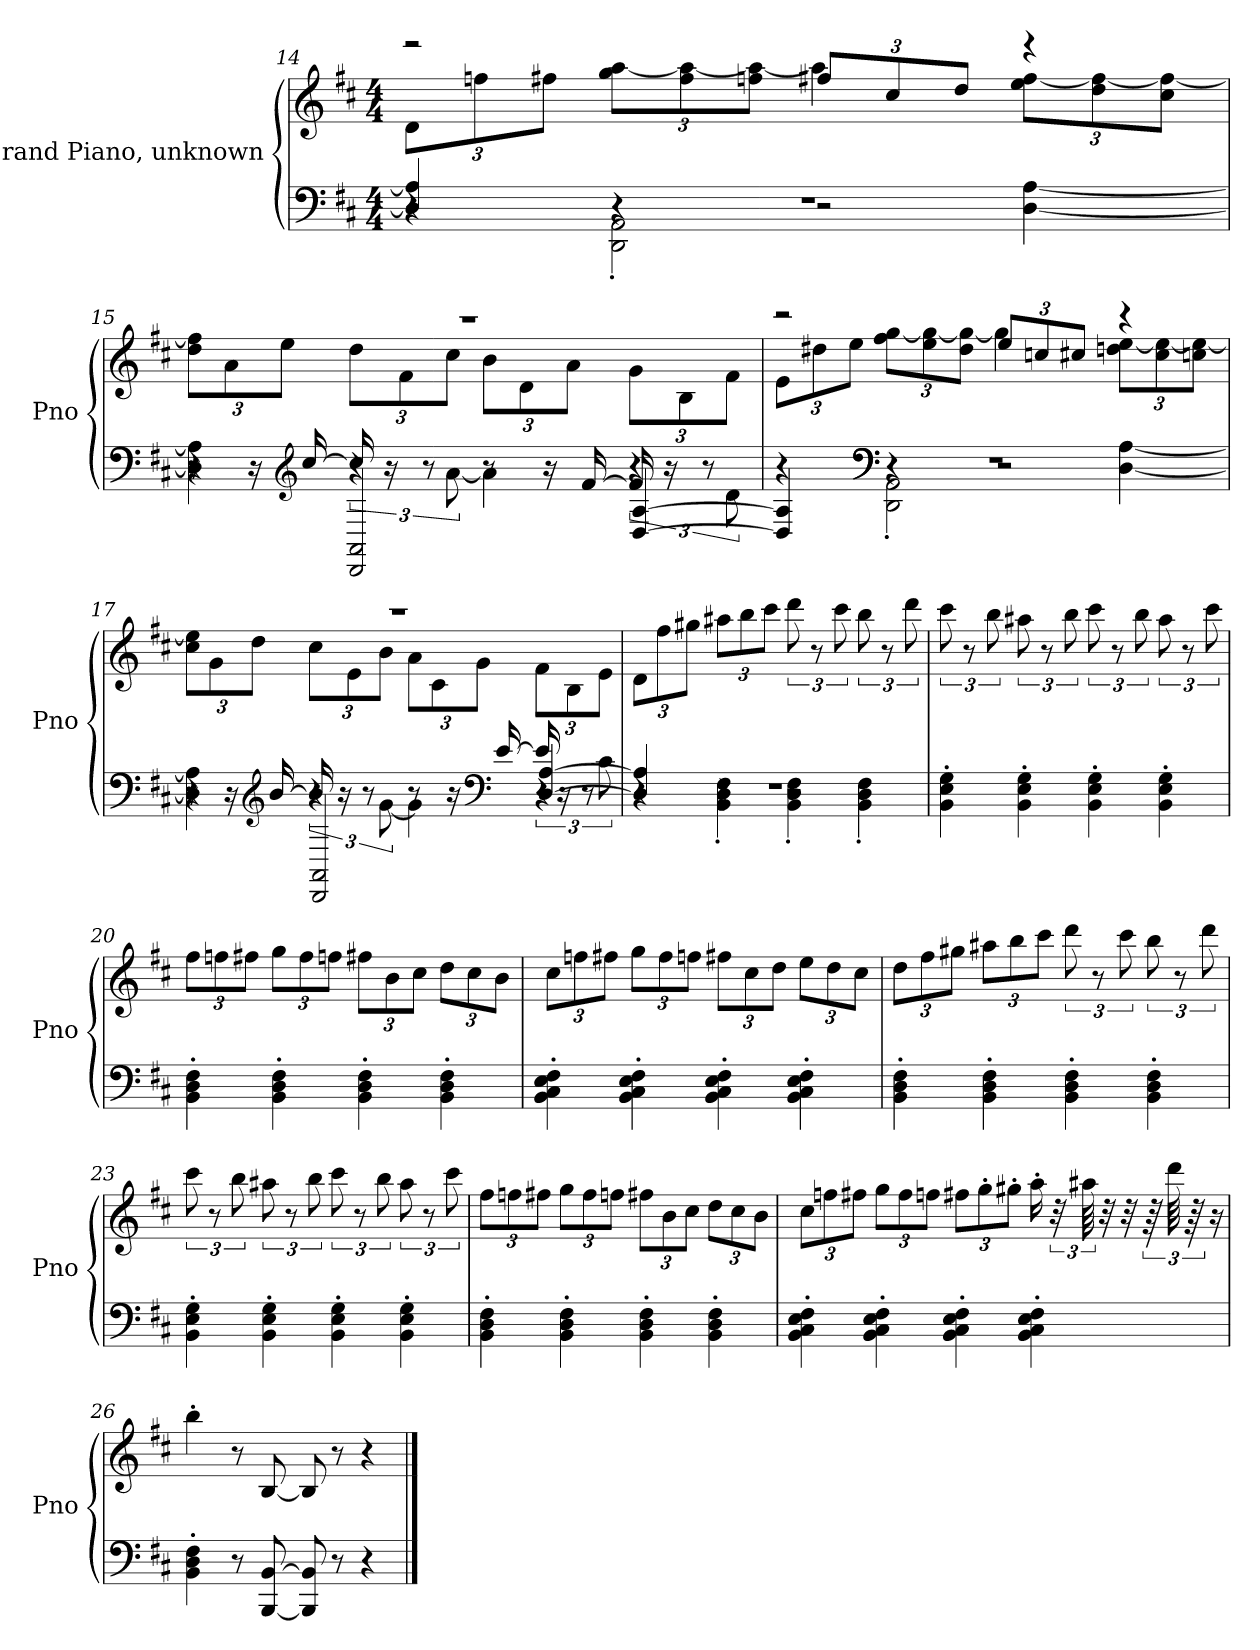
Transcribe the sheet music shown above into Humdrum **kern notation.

**kern	**kern
*part1	*part1
*staff2	*staff1
*I"Grand Piano, unknown	*
*I'Pno	*
!!LO:PB:g=z
*clefF4	*clefG2
*k[f#c#]	*k[f#c#]
*M4/4	*M4/4
=14	=14
*^	*^
*	*^	*	*
*	*	*	*	*Xbrackettup
1r	4r	4D/] 4A/]	2r	12d\L
.	.	.	.	12ffn\
.	.	.	.	12ff#X\J
.	2DD\' 2AA\'	4r	.	12gg\ [12aa\L
.	.	.	.	12ff#\ 12aa\_
.	.	.	.	12ffn\ 12aa\_J
.	.	2r	12ff#X/L	4aa\]
.	.	.	12cc#/	.
.	.	.	12dd/J	.
.	[4D\ [4A\	.	4r	12ee\ [12ff#\L
.	.	.	.	12dd\ 12ff#\_
.	.	.	.	12cc#\ 12ff#\_J
=15	=15	=15	=15	=15
8r	4D\] 4A\]	4r	1r	12dd\ 12ff#\]L
.	.	.	.	12a\
16r	.	.	.	.
.	.	.	.	12ee\J
*clefG2	*	*	*	*
[16cc#/	.	.	.	.
16cc#/]	6r	2DD/ 2AA/	.	12dd\L
16r	.	.	.	.
.	.	.	.	12f#\
8r	.	.	.	.
.	[12a\	.	.	12cc#\J
8r	4a\]	.	.	12b\L
.	.	.	.	12d\
16r	.	.	.	.
.	.	.	.	12a\J
[16f#/	.	.	.	.
16f#/]	6r	[4D/ [4A/	.	12g\L
16r	.	.	.	.
.	.	.	.	12B\
8r	.	.	.	.
.	12d\	.	.	12f#\J
!!LO:LB:g=z	!!
=16	=16	=16	=16	=16
1r	4r	4D/] 4A/]	2r	12e\L
.	.	.	.	12dd#X\
.	.	.	.	12ee\J
*clefF4	*	*	*	*
.	2DD\' 2AA\'	4r	.	12ff#\ [12gg\L
.	.	.	.	12ee\ 12gg\_
.	.	.	.	12dd#\ 12gg\_J
.	.	2r	12ee/L	4gg\]
.	.	.	12ccn/	.
.	.	.	12cc#X/J	.
.	[4D\ [4A\	.	4r	12ddn\ [12ee\L
.	.	.	.	12cc#\ 12ee\_
.	.	.	.	12ccn\ 12ee\_J
=17	=17	=17	=17	=17
8r	4D\] 4A\]	4r	1r	12cc#\ 12ee\]L
.	.	.	.	12g\
16r	.	.	.	.
.	.	.	.	12dd\J
*clefG2	*	*	*	*
[16b/	.	.	.	.
16b/]	6r	2DD/ 2AA/	.	12cc#\L
16r	.	.	.	.
.	.	.	.	12e\
8r	.	.	.	.
.	[12g\	.	.	12b\J
8r	4g\]	.	.	12a\L
.	.	.	.	12c#\
16r	.	.	.	.
.	.	.	.	12g\J
*clefF4	*	*	*	*
[16e/	.	.	.	.
16e/]	6r	[4D/ [4A/	.	12f#\L
16r	.	.	.	.
.	.	.	.	12B\
8r	.	.	.	.
.	12c#\	.	.	12e\J
*	*	*	*v	*v
!!LO:LB:g=z
=18	=18	=18	=18
1r	4r	4D/] 4A/]	12d\L
.	.	.	12ff#\
.	.	.	12gg#X\J
.	4BB\' 4D\' 4F#\'	4r	12aa#X\L
.	.	.	12bb\
.	.	.	12ccc#\J
*	*	*	*brackettup
.	4BB\' 4D\' 4F#\'	2r	12ddd\
.	.	.	12r
.	.	.	12ccc#\
.	4BB\' 4D\' 4F#\'	.	12bb\
.	.	.	12r
.	.	.	12ddd\
*v	*v	*v	*
=19	=19
4BB\' 4E\' 4G\'	12ccc#\
.	12r
.	12bb\
4BB\' 4E\' 4G\'	12aa#X\
.	12r
.	12bb\
4BB\' 4E\' 4G\'	12ccc#\
.	12r
.	12bb\
4BB\' 4E\' 4G\'	12aa#\
.	12r
.	12ccc#\
=20	=20
*	*Xbrackettup
4BB\' 4D\' 4F#\'	12ff#\L
.	12ffn\
.	12ff#X\J
4BB\' 4D\' 4F#\'	12gg\L
.	12ff#\
.	12ffn\J
4BB\' 4D\' 4F#\'	12ff#X\L
.	12b\
.	12cc#\J
4BB\' 4D\' 4F#\'	12dd\L
.	12cc#\
.	12b\J
!!LO:LB:g=z
=21	=21
4BB\' 4C#\' 4E\' 4F#\'	12cc#\L
.	12ffn\
.	12ff#X\J
4BB\' 4C#\' 4E\' 4F#\'	12gg\L
.	12ff#\
.	12ffn\J
4BB\' 4C#\' 4E\' 4F#\'	12ff#X\L
.	12cc#\
.	12dd\J
4BB\' 4C#\' 4E\' 4F#\'	12ee\L
.	12dd\
.	12cc#\J
=22	=22
4BB\' 4D\' 4F#\'	12dd\L
.	12ff#\
.	12gg#X\J
4BB\' 4D\' 4F#\'	12aa#X\L
.	12bb\
.	12ccc#\J
*	*brackettup
4BB\' 4D\' 4F#\'	12ddd\
.	12r
.	12ccc#\
4BB\' 4D\' 4F#\'	12bb\
.	12r
.	12ddd\
=23	=23
4BB\' 4E\' 4G\'	12ccc#\
.	12r
.	12bb\
4BB\' 4E\' 4G\'	12aa#X\
.	12r
.	12bb\
4BB\' 4E\' 4G\'	12ccc#\
.	12r
.	12bb\
4BB\' 4E\' 4G\'	12aa#\
.	12r
.	12ccc#\
!!LO:LB:g=z
=24	=24
*	*Xbrackettup
4BB\' 4D\' 4F#\'	12ff#\L
.	12ffn\
.	12ff#X\J
4BB\' 4D\' 4F#\'	12gg\L
.	12ff#\
.	12ffn\J
4BB\' 4D\' 4F#\'	12ff#X\L
.	12b\
.	12cc#\J
4BB\' 4D\' 4F#\'	12dd\L
.	12cc#\
.	12b\J
=25	=25
4BB\' 4C#\' 4E\' 4F#\'	12cc#\L
.	12ffn\
.	12ff#X\J
4BB\' 4C#\' 4E\' 4F#\'	12gg\L
.	12ff#\
.	12ffn\J
4BB\' 4C#\' 4E\' 4F#\'	12ff#X\L
.	12gg'\
.	12gg#X'\J
4BB\' 4C#\' 4E\' 4F#\'	16aa'\
*	*brackettup
.	48r
.	96aa#X\
.	32r
.	32r
.	96r
.	96ddd\
.	96r
.	16r
!!LO:PB:g=z
=26	=26
4BB\' 4D\' 4F#\'	4bb'\
8r	8r
[8BBB/ [8BB/	[8B/
8BBB/] 8BB/]	8B/]
8r	8r
4r	4r
==	==
*-	*-
